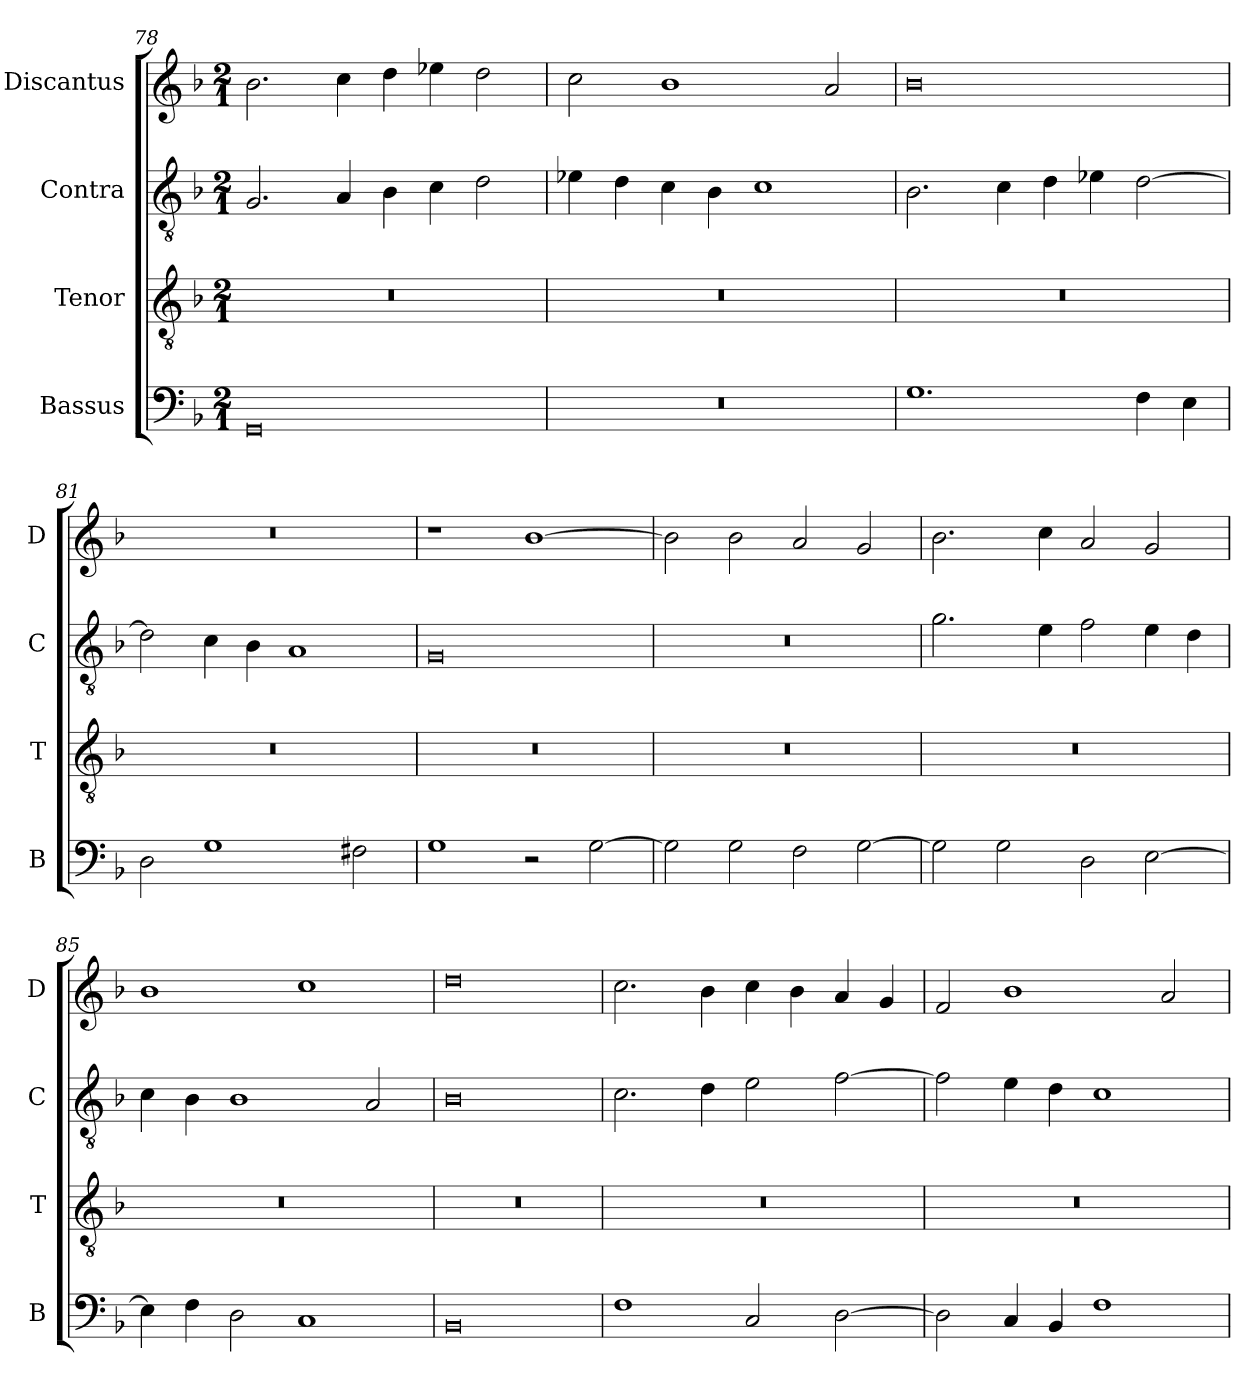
**kern	**kern	**kern	**kern
*part4	*part3	*part2	*part1
*staff4	*staff3	*staff2	*staff1
*I"Bassus	*I"Tenor	*I"Contra	*I"Discantus
*I'B	*I'T	*I'C	*I'D
*clefF4	*clefGv2	*clefGv2	*clefG2
*k[b-]	*k[b-]	*k[b-]	*k[b-]
*M2/1	*M2/1	*M2/1	*M2/1
=78	=78	=78	=78
0GG	0r	2.G/	2.b-\
.	.	4A/	4cc\
.	.	4B-\	4dd\
.	.	4c\	4ee-X\
.	.	2d\	2dd\
=79	=79	=79	=79
0r	0r	4e-X\	2cc\
.	.	4d\	.
.	.	4c\	1b-
.	.	4B-\	.
.	.	1c	.
.	.	.	2a/
=80	=80	=80	=80
1.G	0r	2.B-\	0b-
.	.	4c\	.
.	.	4d\	.
.	.	4e-X\	.
4F\	.	[2d\	.
4E\	.	.	.
=81	=81	=81	=81
2D\	0r	2d\]	0r
1G	.	4c\	.
.	.	4B-\	.
.	.	1A	.
2F#X\	.	.	.
=82	=82	=82	=82
1G	0r	0G	1r
2r	.	.	[1b-
[2G\	.	.	.
=83	=83	=83	=83
2G\]	0r	0r	2b-\]
2G\	.	.	2b-\
2F\	.	.	2a/
[2G\	.	.	2g/
=84	=84	=84	=84
2G\]	0r	2.g\	2.b-\
2G\	.	.	.
.	.	4e\	4cc\
2D\	.	2f\	2a/
[2E\	.	4e\	2g/
.	.	4d\	.
=85	=85	=85	=85
4E\]	0r	4c\	1b-
4F\	.	4B-\	.
2D\	.	1B-	.
1C	.	.	1cc
.	.	2A/	.
=86	=86	=86	=86
0BB-	0r	0B-	0dd
=87	=87	=87	=87
1F	0r	2.c\	2.cc\
.	.	4d\	4b-\
2C/	.	2e\	4cc\
.	.	.	4b-\
[2D\	.	[2f\	4a/
.	.	.	4g/
=88	=88	=88	=88
2D\]	0r	2f\]	2f/
4C/	.	4e\	1b-
4BB-/	.	4d\	.
1F	.	1c	.
.	.	.	2a/
=	=	=	=
*-	*-	*-	*-
